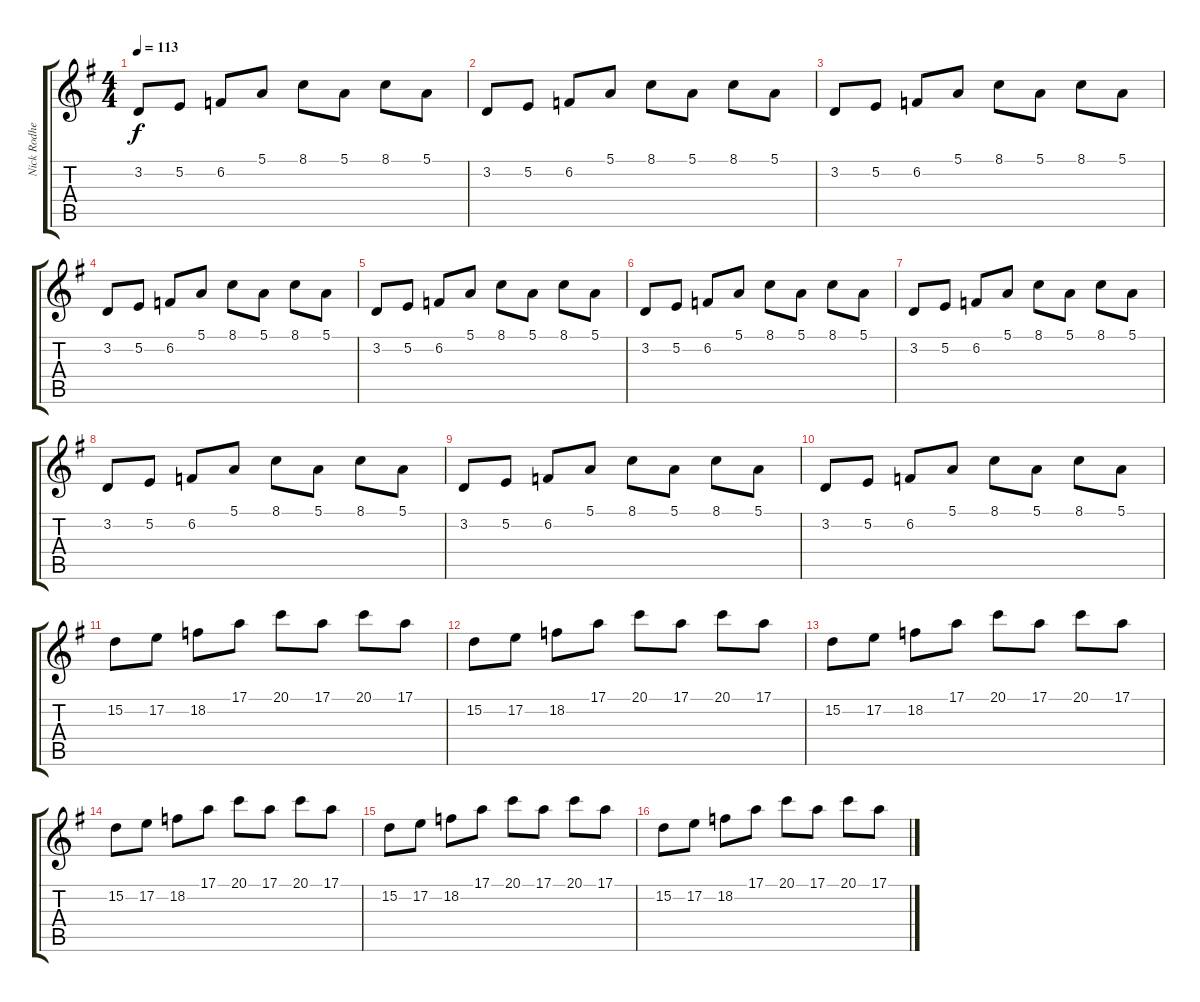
\track ("Nick Rodhes" "Nick Rodhe") {instrument lead8bassandlead}
\staff {score tabs}
\tuning (E4 B3 G3 D3 A2 E2) {hide}
\ts (4 4)
\tempo 113
\clef g2
\ks g
3.2.8{dy f} 5.2.8 6.2.8 5.1.8 8.1.8 5.1.8 8.1.8 5.1.8 |
3.2.8 5.2.8 6.2.8 5.1.8 8.1.8 5.1.8 8.1.8 5.1.8 |
3.2.8 5.2.8 6.2.8 5.1.8 8.1.8 5.1.8 8.1.8 5.1.8 |
3.2.8 5.2.8 6.2.8 5.1.8 8.1.8 5.1.8 8.1.8 5.1.8 |
3.2.8 5.2.8 6.2.8 5.1.8 8.1.8 5.1.8 8.1.8 5.1.8 |
3.2.8 5.2.8 6.2.8 5.1.8 8.1.8 5.1.8 8.1.8 5.1.8 |
3.2.8 5.2.8 6.2.8 5.1.8 8.1.8 5.1.8 8.1.8 5.1.8 |
3.2.8 5.2.8 6.2.8 5.1.8 8.1.8 5.1.8 8.1.8 5.1.8 |
3.2.8 5.2.8 6.2.8 5.1.8 8.1.8 5.1.8 8.1.8 5.1.8 |
3.2.8 5.2.8 6.2.8 5.1.8 8.1.8 5.1.8 8.1.8 5.1.8 |
15.2.8 17.2.8 18.2.8 17.1.8 20.1.8 17.1.8 20.1.8 17.1.8 |
15.2.8 17.2.8 18.2.8 17.1.8 20.1.8 17.1.8 20.1.8 17.1.8 |
15.2.8 17.2.8 18.2.8 17.1.8 20.1.8 17.1.8 20.1.8 17.1.8 |
15.2.8 17.2.8 18.2.8 17.1.8 20.1.8 17.1.8 20.1.8 17.1.8 |
15.2.8 17.2.8 18.2.8 17.1.8 20.1.8 17.1.8 20.1.8 17.1.8 |
15.2.8 17.2.8 18.2.8 17.1.8 20.1.8 17.1.8 20.1.8 17.1.8
